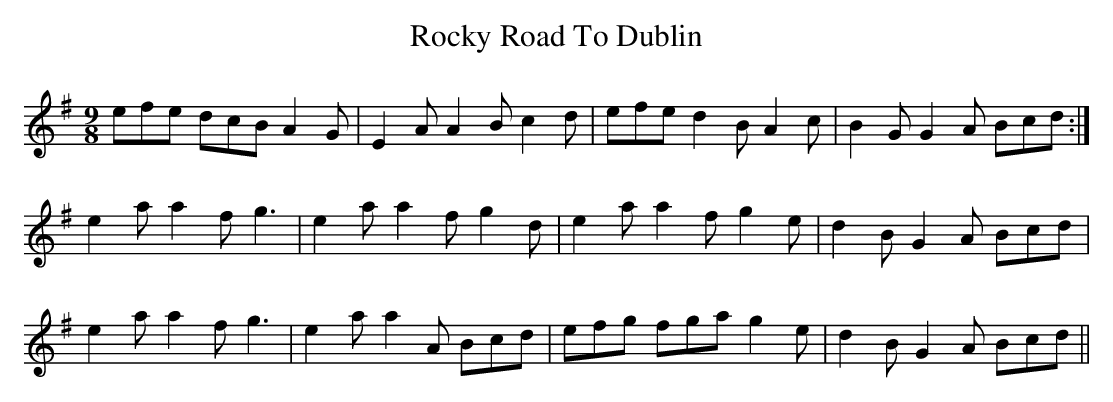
X:1
T: Rocky Road To Dublin
M: 9/8
L: 1/8
K: Ador
efe dcB A2G|E2A A2B c2d|efe d2B A2c|B2G G2A Bcd:|
e2a a2f g3|e2a a2f g2d|e2a a2f g2e|d2B G2A Bcd|
e2a a2f g3|e2a a2A Bcd|efg fga g2e|d2B G2A Bcd||
